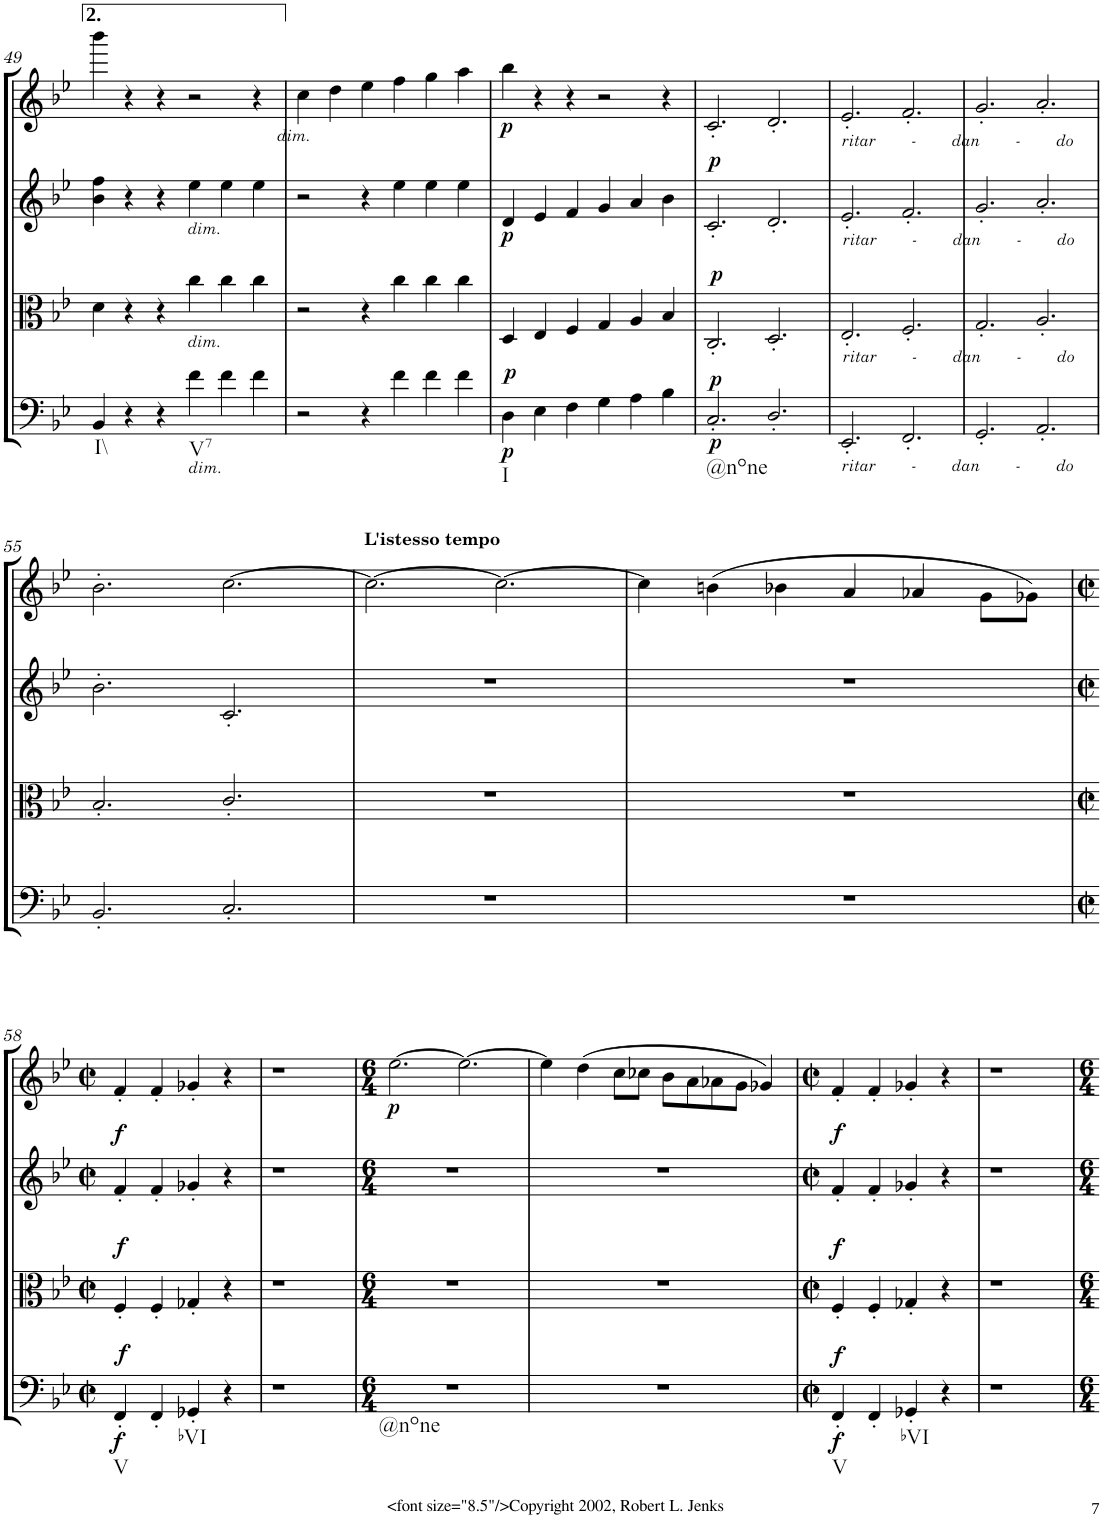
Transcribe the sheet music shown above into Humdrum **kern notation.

**kern	**dynam	**kern	**dynam	**kern	**dynam	**kern	**dynam
*part4	*part4	*part3	*part3	*part2	*part2	*part1	*part1
*staff4	*staff4	*staff3	*staff3	*staff2	*staff2	*staff1	*staff1
*I"Cello	*	*I"Viola	*	*I"2nd Violin	*	*I"1st Violin	*
*	*	*I'Vla	*	*I'Vln	*	*I'Vln	*
!!LO:PB:g=z
*clefF4	*	*clefC3	*	*clefG2	*	*clefG2	*
*k[b-e-]	*	*k[b-e-]	*	*k[b-e-]	*	*k[b-e-]	*
*g:	*	*g:	*	*g:	*	*g:	*
*M6/4	*	*M6/4	*	*M6/4	*	*M6/4	*
=49	=49	=49	=49	=49	=49	=49	=49
!LO:TX:b:t=I\\	!	!	!	!	!	!	!
4BB-/	.	4d\	.	4b-\ 4ff\	.	4bbb-\	.
4r	.	4r	.	4r	.	4r	.
4r	.	4r	.	4r	.	4r	.
!	!	!	!	!LO:TX:b:i:t=dim.	!	!	!
!	!	!LO:TX:b:i:t=dim.	!	!	!	!	!
!LO:TX:b:i:t=dim.	!	!	!	!	!	!	!
!LO:TX:b:t=V7	!	!	!	!	!	!	!
4f\	.	4cc\	.	4ee-\	.	2r	.
4f\	.	4cc\	.	4ee-\	.	.	.
4f\	.	4cc\	.	4ee-\	.	4r	.
!	!	!	!	!	!	!LO:TX:b:i:t=dim.	!
=50	=50	=50	=50	=50	=50	=50	=50
2r	.	2r	.	2r	.	4cc\	.
.	.	.	.	.	.	4dd\	.
4r	.	4r	.	4r	.	4ee-\	.
4f\	.	4cc\	.	4ee-\	.	4ff\	.
4f\	.	4cc\	.	4ee-\	.	4gg\	.
4f\	.	4cc\	.	4ee-\	.	4aa\	.
=51	=51	=51	=51	=51	=51	=51	=51
!LO:TX:b:t=I	!	!	!	!	!	!	!
!	!LO:DY:b	!	!	!	!	!	!
!	!LO:DY:n=1:a	!	!	!	!LO:DY:b	!	!LO:DY:b
4D\	p p	4D/	.	4d/	p	4bb-\	p
4E-\	.	4E-/	.	4e-/	.	4r	.
4F\	.	4F/	.	4f/	.	4r	.
4G\	.	4G/	.	4g/	.	2r	.
4A\	.	4A/	.	4a/	.	.	.
4B-\	.	4B-/	.	4b-\	.	4r	.
=52	=52	=52	=52	=52	=52	=52	=52
!LO:TX:b:t=@none	!	!	!	!	!	!	!
!	!LO:DY:b	!	!	!	!	!	!
!	!LO:DY:n=1:a	!	!LO:DY:a	!	!LO:DY:a	!	!
2.C'/	p p	2.C'/	p	2.c'/	p	2.c'/	.
2.D'/	.	2.D'/	.	2.d'/	.	2.d'/	.
=53	=53	=53	=53	=53	=53	=53	=53
!	!	!	!	!	!	!LO:TX:b:i:t=ritar        -        dan        -        do	!
!	!	!	!	!LO:TX:b:i:t=ritar        -        dan        -        do	!	!	!
!	!	!LO:TX:b:i:t=ritar        -        dan        -        do	!	!	!	!	!
!LO:TX:b:i:t=ritar        -        dan        -        do	!	!	!	!	!	!	!
2.EE-'/	.	2.E-'/	.	2.e-'/	.	2.e-'/	.
2.FF'/	.	2.F'/	.	2.f'/	.	2.f'/	.
=54	=54	=54	=54	=54	=54	=54	=54
2.GG'/	.	2.G'/	.	2.g'/	.	2.g'/	.
2.AA'/	.	2.A'/	.	2.a'/	.	2.a'/	.
!!LO:LB:g=z
=55	=55	=55	=55	=55	=55	=55	=55
2.BB-'/	.	2.B-'/	.	2.b-'\	.	2.b-'\	.
2.C'/	.	2.c'/	.	2.c'/	.	[2.cc\	.
=56	=56	=56	=56	=56	=56	=56	=56
!	!	!	!	!	!	!LO:TX:a:B:t=L'istesso tempo	!
1.r	.	1.r	.	1.r	.	2.cc\_	.
.	.	.	.	.	.	2.cc\_	.
=57	=57	=57	=57	=57	=57	=57	=57
1.r	.	1.r	.	1.r	.	4cc\]	.
.	.	.	.	.	.	(4bn\	.
.	.	.	.	.	.	4b-X\	.
.	.	.	.	.	.	4a/	.
.	.	.	.	.	.	4a-X/	.
.	.	.	.	.	.	8g\L	.
.	.	.	.	.	.	8g-X\J)	.
!!LO:LB:g=z
=58	=58	=58	=58	=58	=58	=58	=58
*M2/2	*	*M2/2	*	*M2/2	*	*M2/2	*
*met(c|)	*	*met(c|)	*	*met(c|)	*	*met(c|)	*
!LO:TX:b:t=V	!	!	!	!	!	!	!
!	!LO:DY:b	!	!	!	!	!	!
!	!LO:DY:n=1:a	!	!LO:DY:a	!	!LO:DY:a	!	!
4FF'/	f f	4F'/	f	4f'/	f	4f'/	.
4FF'/	.	4F'/	.	4f'/	.	4f'/	.
!LO:TX:b:t=bVI	!	!	!	!	!	!	!
4GG-X'/	.	4G-X'/	.	4g-X'/	.	4g-X'/	.
4r	.	4r	.	4r	.	4r	.
=59	=59	=59	=59	=59	=59	=59	=59
1r	.	1r	.	1r	.	1r	.
=60	=60	=60	=60	=60	=60	=60	=60
*M6/4	*	*M6/4	*	*M6/4	*	*M6/4	*
!LO:TX:b:t=@none	!	!	!	!	!	!	!
!	!	!	!	!	!	!	!LO:DY:b
1.r	.	1.r	.	1.r	.	[2.ee-\	p
.	.	.	.	.	.	2.ee-\_	.
=61	=61	=61	=61	=61	=61	=61	=61
1.r	.	1.r	.	1.r	.	4ee-\]	.
.	.	.	.	.	.	(4dd\	.
.	.	.	.	.	.	8cc\L	.
.	.	.	.	.	.	8cc-X\J	.
.	.	.	.	.	.	8b-\L	.
.	.	.	.	.	.	8a\	.
.	.	.	.	.	.	8a-X\	.
.	.	.	.	.	.	8g\J	.
.	.	.	.	.	.	4g-X/)	.
=62	=62	=62	=62	=62	=62	=62	=62
*M2/2	*	*M2/2	*	*M2/2	*	*M2/2	*
*met(c|)	*	*met(c|)	*	*met(c|)	*	*met(c|)	*
!LO:TX:b:t=V	!	!	!	!	!	!	!
!	!LO:DY:b	!	!	!	!	!	!
!	!LO:DY:n=1:a	!	!LO:DY:a	!	!LO:DY:a	!	!
4FF'/	f f	4F'/	f	4f'/	f	4f'/	.
4FF'/	.	4F'/	.	4f'/	.	4f'/	.
!LO:TX:b:t=bVI	!	!	!	!	!	!	!
4GG-X'/	.	4G-X'/	.	4g-X'/	.	4g-X'/	.
4r	.	4r	.	4r	.	4r	.
=63	=63	=63	=63	=63	=63	=63	=63
1r	.	1r	.	1r	.	1r	.
=	=	=	=	=	=	=	=
*-	*-	*-	*-	*-	*-	*-	*-
